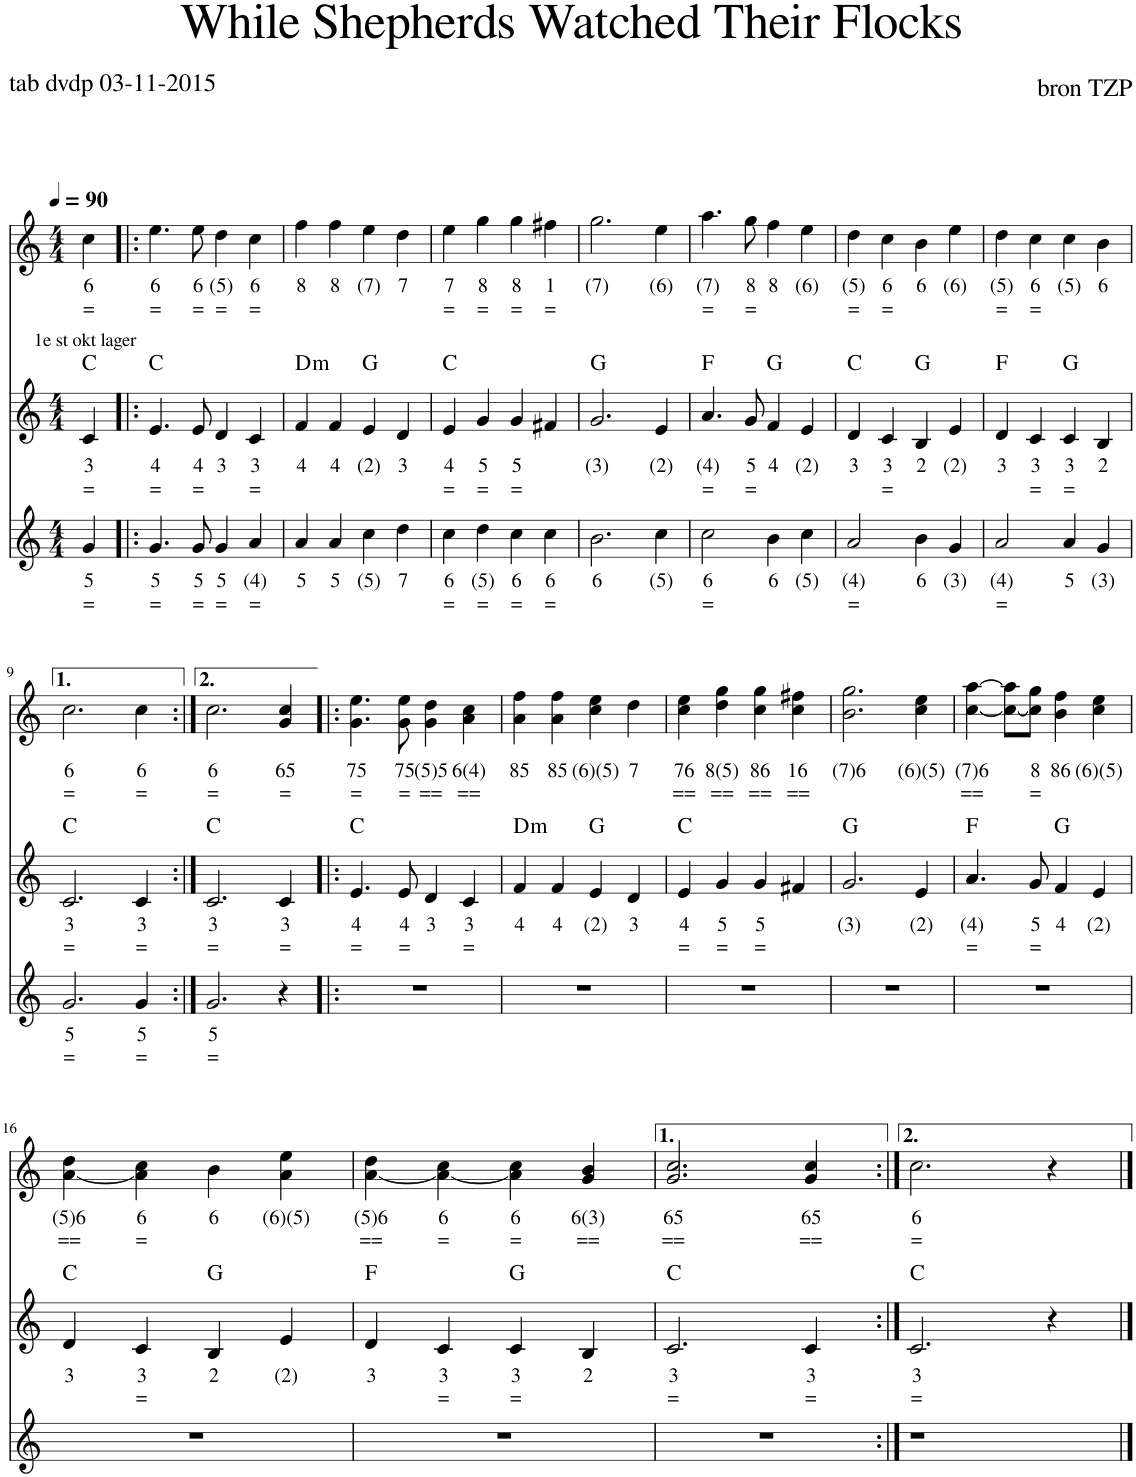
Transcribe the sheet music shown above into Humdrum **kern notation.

**kern	**text	**text	**kern	**text	**text	**harte	**kern	**text	**text
*part3	*part3	*part3	*part2	*part2	*part2	*part2	*part1	*part1	*part1
*staff3	*staff3	*staff3	*staff2	*staff2	*staff2	*	*staff1	*staff1	*staff1
*I"Stem	*	*	*I"Stem	*	*	*	*I"Stem	*	*
*clefG2	*	*	*clefG2	*	*	*	*clefG2	*	*
*k[]	*	*	*k[]	*	*	*	*k[]	*	*
*M4/4	*	*	*M4/4	*	*	*	*M4/4	*	*
*MM90	*	*	*MM90	*	*	*	*MM90	*	*
=1	=1	=1	=1	=1	=1	=1	=1	=1	=1
!	!	!	!LO:TX:a:t=1e st okt lager	!	!	!	!	!	!
!	!LO:LY:b	!LO:LY:b	!	!LO:LY:b	!LO:LY:b	!	!	!LO:LY:b	!LO:LY:b
4g/	5	=	4c/	3	=	C:maj	4cc\	6	=
=2!|:	=2!|:	=2!|:	=2!|:	=2!|:	=2!|:	=2!|:	=2!|:	=2!|:	=2!|:
!	!LO:LY:b	!LO:LY:b	!	!LO:LY:b	!LO:LY:b	!	!	!LO:LY:b	!LO:LY:b
4.g/	5	=	4.e/	4	=	C:maj	4.ee\	6	=
!	!LO:LY:b	!LO:LY:b	!	!LO:LY:b	!LO:LY:b	!	!	!LO:LY:b	!LO:LY:b
8g/	5	=	8e/	4	=	.	8ee\	6	=
!	!LO:LY:b	!LO:LY:b	!	!LO:LY:b	!	!	!	!LO:LY:b	!LO:LY:b
4g/	5	=	4d/	3	.	.	4dd\	(5)	=
!	!LO:LY:b	!LO:LY:b	!	!LO:LY:b	!LO:LY:b	!	!	!LO:LY:b	!LO:LY:b
4a/	(4)	=	4c/	3	=	.	4cc\	6	=
=3	=3	=3	=3	=3	=3	=3	=3	=3	=3
!	!LO:LY:b	!	!	!LO:LY:b	!	!LO:H:kt=m	!	!LO:LY:b	!
4a/	5	.	4f/	4	.	D:min	4ff\	8	.
!	!LO:LY:b	!	!	!LO:LY:b	!	!	!	!LO:LY:b	!
4a/	5	.	4f/	4	.	.	4ff\	8	.
!	!LO:LY:b	!	!	!LO:LY:b	!	!	!	!LO:LY:b	!
4cc\	(5)	.	4e/	(2)	.	G:maj	4ee\	(7)	.
!	!LO:LY:b	!	!	!LO:LY:b	!	!	!	!LO:LY:b	!
4dd\	7	.	4d/	3	.	.	4dd\	7	.
=4	=4	=4	=4	=4	=4	=4	=4	=4	=4
!	!LO:LY:b	!LO:LY:b	!	!LO:LY:b	!LO:LY:b	!	!	!LO:LY:b	!LO:LY:b
4cc\	6	=	4e/	4	=	C:maj	4ee\	7	=
!	!LO:LY:b	!LO:LY:b	!	!LO:LY:b	!LO:LY:b	!	!	!LO:LY:b	!LO:LY:b
4dd\	(5)	=	4g/	5	=	.	4gg\	8	=
!	!LO:LY:b	!LO:LY:b	!	!LO:LY:b	!LO:LY:b	!	!	!LO:LY:b	!LO:LY:b
4cc\	6	=	4g/	5	=	.	4gg\	8	=
!	!LO:LY:b	!LO:LY:b	!	!	!	!	!	!LO:LY:b	!LO:LY:b
4cc\	6	=	4f#X/	.	.	.	4ff#X\	1	=
=5	=5	=5	=5	=5	=5	=5	=5	=5	=5
!	!LO:LY:b	!	!	!LO:LY:b	!	!	!	!LO:LY:b	!
2.b\	6	.	2.g/	(3)	.	G:maj	2.gg\	(7)	.
!	!LO:LY:b	!	!	!LO:LY:b	!	!	!	!LO:LY:b	!
4cc\	(5)	.	4e/	(2)	.	.	4ee\	(6)	.
=6	=6	=6	=6	=6	=6	=6	=6	=6	=6
!	!LO:LY:b	!LO:LY:b	!	!LO:LY:b	!LO:LY:b	!	!	!LO:LY:b	!LO:LY:b
2cc\	6	=	4.a/	(4)	=	F:maj	4.aa\	(7)	=
!	!	!	!	!LO:LY:b	!LO:LY:b	!	!	!LO:LY:b	!LO:LY:b
.	.	.	8g/	5	=	.	8gg\	8	=
!	!LO:LY:b	!	!	!LO:LY:b	!	!	!	!LO:LY:b	!
4b\	6	.	4f/	4	.	G:maj	4ff\	8	.
!	!LO:LY:b	!	!	!LO:LY:b	!	!	!	!LO:LY:b	!
4cc\	(5)	.	4e/	(2)	.	.	4ee\	(6)	.
=7	=7	=7	=7	=7	=7	=7	=7	=7	=7
!	!LO:LY:b	!LO:LY:b	!	!LO:LY:b	!	!	!	!LO:LY:b	!LO:LY:b
2a/	(4)	=	4d/	3	.	C:maj	4dd\	(5)	=
!	!	!	!	!LO:LY:b	!LO:LY:b	!	!	!LO:LY:b	!LO:LY:b
.	.	.	4c/	3	=	.	4cc\	6	=
!	!LO:LY:b	!	!	!LO:LY:b	!	!	!	!LO:LY:b	!
4b\	6	.	4B/	2	.	G:maj	4b\	6	.
!	!LO:LY:b	!	!	!LO:LY:b	!	!	!	!LO:LY:b	!
4g/	(3)	.	4e/	(2)	.	.	4ee\	(6)	.
=8	=8	=8	=8	=8	=8	=8	=8	=8	=8
!	!LO:LY:b	!LO:LY:b	!	!LO:LY:b	!	!	!	!LO:LY:b	!LO:LY:b
2a/	(4)	=	4d/	3	.	F:maj	4dd\	(5)	=
!	!	!	!	!LO:LY:b	!LO:LY:b	!	!	!LO:LY:b	!LO:LY:b
.	.	.	4c/	3	=	.	4cc\	6	=
!	!LO:LY:b	!	!	!LO:LY:b	!LO:LY:b	!	!	!LO:LY:b	!
4a/	5	.	4c/	3	=	G:maj	4cc\	(5)	.
!	!LO:LY:b	!	!	!LO:LY:b	!	!	!	!LO:LY:b	!
4g/	(3)	.	4B/	2	.	.	4b\	6	.
!!LO:LB:g=z
=9	=9	=9	=9	=9	=9	=9	=9	=9	=9
!	!LO:LY:b	!LO:LY:b	!	!LO:LY:b	!LO:LY:b	!	!	!LO:LY:b	!LO:LY:b
2.g/	5	=	2.c/	3	=	C:maj	2.cc\	6	=
!	!LO:LY:b	!LO:LY:b	!	!LO:LY:b	!LO:LY:b	!	!	!LO:LY:b	!LO:LY:b
4g/	5	=	4c/	3	=	.	4cc\	6	=
=10:|!	=10:|!	=10:|!	=10:|!	=10:|!	=10:|!	=10:|!	=10:|!	=10:|!	=10:|!
!	!LO:LY:b	!LO:LY:b	!	!LO:LY:b	!LO:LY:b	!	!	!LO:LY:b	!LO:LY:b
2.g/	5	=	2.c/	3	=	C:maj	2.cc\	6	=
!	!	!	!	!LO:LY:b	!LO:LY:b	!	!	!LO:LY:b	!LO:LY:b
4r	.	.	4c/	3	=	.	4g/ 4cc/	65	=
=11!|:	=11!|:	=11!|:	=11!|:	=11!|:	=11!|:	=11!|:	=11!|:	=11!|:	=11!|:
!	!	!	!	!LO:LY:b	!LO:LY:b	!	!	!LO:LY:b	!LO:LY:b
1r	.	.	4.e/	4	=	C:maj	4.g\ 4.ee\	75	=
!	!	!	!	!LO:LY:b	!LO:LY:b	!	!	!LO:LY:b	!LO:LY:b
.	.	.	8e/	4	=	.	8g\ 8ee\	75	=
!	!	!	!	!LO:LY:b	!	!	!	!LO:LY:b	!LO:LY:b
.	.	.	4d/	3	.	.	4g\ 4dd\	(5)5	==
!	!	!	!	!LO:LY:b	!LO:LY:b	!	!	!LO:LY:b	!LO:LY:b
.	.	.	4c/	3	=	.	4a\ 4cc\	6(4)	==
=12	=12	=12	=12	=12	=12	=12	=12	=12	=12
!	!	!	!	!LO:LY:b	!	!LO:H:kt=m	!	!LO:LY:b	!
1r	.	.	4f/	4	.	D:min	4a\ 4ff\	85	.
!	!	!	!	!LO:LY:b	!	!	!	!LO:LY:b	!
.	.	.	4f/	4	.	.	4a\ 4ff\	85	.
!	!	!	!	!LO:LY:b	!	!	!	!LO:LY:b	!
.	.	.	4e/	(2)	.	G:maj	4cc\ 4ee\	(6)(5)	.
!	!	!	!	!LO:LY:b	!	!	!	!LO:LY:b	!
.	.	.	4d/	3	.	.	4dd\	7	.
=13	=13	=13	=13	=13	=13	=13	=13	=13	=13
!	!	!	!	!LO:LY:b	!LO:LY:b	!	!	!LO:LY:b	!LO:LY:b
1r	.	.	4e/	4	=	C:maj	4cc\ 4ee\	76	==
!	!	!	!	!LO:LY:b	!LO:LY:b	!	!	!LO:LY:b	!LO:LY:b
.	.	.	4g/	5	=	.	4dd\ 4gg\	8(5)	==
!	!	!	!	!LO:LY:b	!LO:LY:b	!	!	!LO:LY:b	!LO:LY:b
.	.	.	4g/	5	=	.	4cc\ 4gg\	86	==
!	!	!	!	!	!	!	!	!LO:LY:b	!LO:LY:b
.	.	.	4f#X/	.	.	.	4cc\ 4ff#X\	16	==
=14	=14	=14	=14	=14	=14	=14	=14	=14	=14
!	!	!	!	!LO:LY:b	!	!	!	!LO:LY:b	!
1r	.	.	2.g/	(3)	.	G:maj	2.b\ 2.gg\	(7)6	.
!	!	!	!	!LO:LY:b	!	!	!	!LO:LY:b	!
.	.	.	4e/	(2)	.	.	4cc\ 4ee\	(6)(5)	.
=15	=15	=15	=15	=15	=15	=15	=15	=15	=15
!	!	!	!	!LO:LY:b	!LO:LY:b	!	!	!LO:LY:b	!LO:LY:b
1r	.	.	4.a/	(4)	=	F:maj	[4cc\ [4aa\	(7)6	==
.	.	.	.	.	.	.	8cc\_ 8aa\]L	.	.
!	!	!	!	!LO:LY:b	!LO:LY:b	!	!	!LO:LY:b	!LO:LY:b
.	.	.	8g/	5	=	.	8cc\] 8gg\J	8	=
!	!	!	!	!LO:LY:b	!	!	!	!LO:LY:b	!
.	.	.	4f/	4	.	G:maj	4b\ 4ff\	86	.
!	!	!	!	!LO:LY:b	!	!	!	!LO:LY:b	!
.	.	.	4e/	(2)	.	.	4cc\ 4ee\	(6)(5)	.
!!LO:LB:g=z
=16	=16	=16	=16	=16	=16	=16	=16	=16	=16
!	!	!	!	!LO:LY:b	!	!	!	!LO:LY:b	!LO:LY:b
1r	.	.	4d/	3	.	C:maj	[4a\ 4dd\	(5)6	==
!	!	!	!	!LO:LY:b	!LO:LY:b	!	!	!LO:LY:b	!LO:LY:b
.	.	.	4c/	3	=	.	4a\] 4cc\	6	=
!	!	!	!	!LO:LY:b	!	!	!	!LO:LY:b	!
.	.	.	4B/	2	.	G:maj	4b\	6	.
!	!	!	!	!LO:LY:b	!	!	!	!LO:LY:b	!
.	.	.	4e/	(2)	.	.	4a\ 4ee\	(6)(5)	.
=17	=17	=17	=17	=17	=17	=17	=17	=17	=17
!	!	!	!	!LO:LY:b	!	!	!	!LO:LY:b	!LO:LY:b
1r	.	.	4d/	3	.	F:maj	[4a\ 4dd\	(5)6	==
!	!	!	!	!LO:LY:b	!LO:LY:b	!	!	!LO:LY:b	!LO:LY:b
.	.	.	4c/	3	=	.	4a\_ 4cc\	6	=
!	!	!	!	!LO:LY:b	!LO:LY:b	!	!	!LO:LY:b	!LO:LY:b
.	.	.	4c/	3	=	G:maj	4a\] 4cc\	6	=
!	!	!	!	!LO:LY:b	!	!	!	!LO:LY:b	!LO:LY:b
.	.	.	4B/	2	.	.	4g/ 4b/	6(3)	==
=18	=18	=18	=18	=18	=18	=18	=18	=18	=18
!	!	!	!	!LO:LY:b	!LO:LY:b	!	!	!LO:LY:b	!LO:LY:b
1r	.	.	2.c/	3	=	C:maj	2.g/ 2.cc/	65	==
!	!	!	!	!LO:LY:b	!LO:LY:b	!	!	!LO:LY:b	!LO:LY:b
.	.	.	4c/	3	=	.	4g/ 4cc/	65	==
=19:|!	=19:|!	=19:|!	=19:|!	=19:|!	=19:|!	=19:|!	=19:|!	=19:|!	=19:|!
!	!	!	!	!LO:LY:b	!LO:LY:b	!	!	!LO:LY:b	!LO:LY:b
1r	.	.	2.c/	3	=	C:maj	2.cc\	6	=
.	.	.	4r	.	.	.	4r	.	.
==	==	==	==	==	==	==	==	==	==
*-	*-	*-	*-	*-	*-	*-	*-	*-	*-
